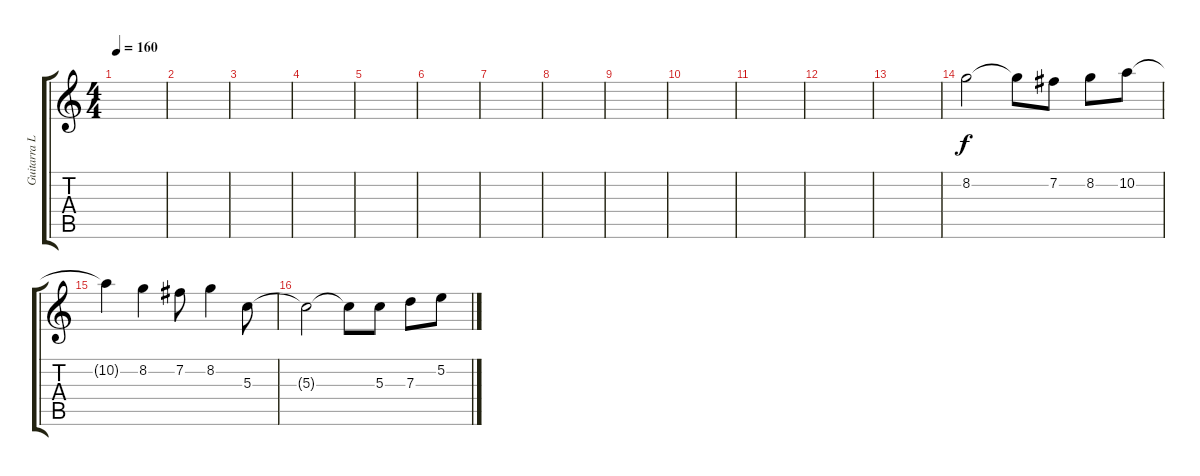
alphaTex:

\track ("Guitarra Lider" "Guitarra L") {instrument overdrivenguitar}
\staff {score tabs}
\tuning (E4 B3 G3 D3 A2 E2) {hide}
\ts (4 4)
\tempo 160
\clef g2
\ks c
|
|
|
|
|
|
|
|
|
|
|
|
|
8.2.2{volume 16} 8.2{t}.8 7.2.8 8.2.8 10.2.8 |
10.2{t}.4 8.2.4 7.2.8 8.2.4 5.3.8 |
5.3{t}.2 5.3{t}.8 5.3.8 7.3.8 5.2.8
